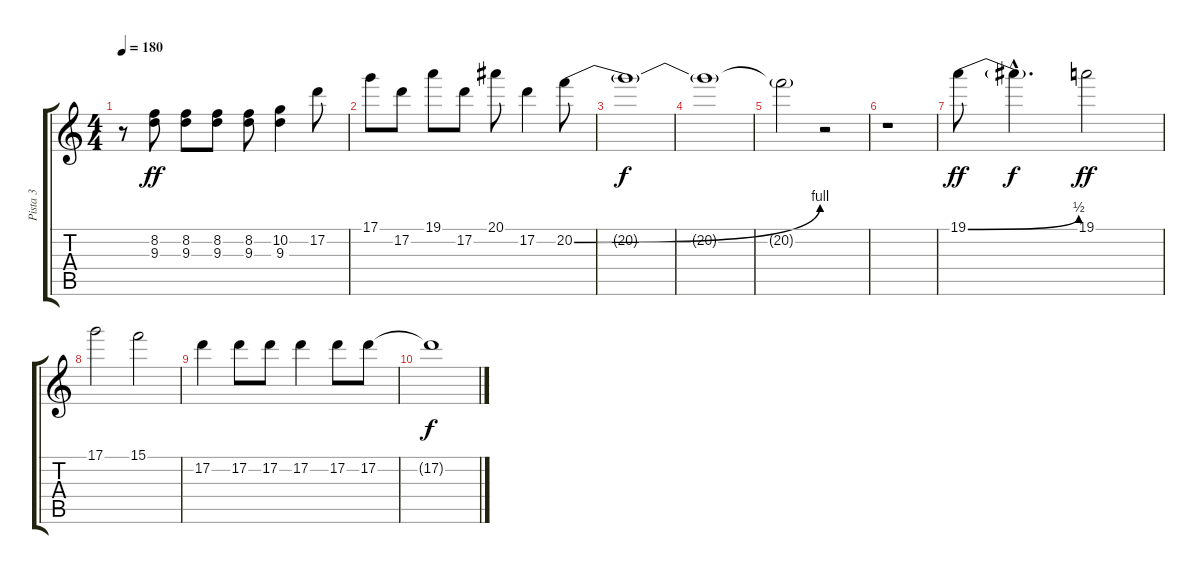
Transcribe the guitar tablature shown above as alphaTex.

\track ("Pista 3" "Pista 3") {instrument distortionguitar}
\staff {score tabs}
\tuning (D4 A3 F3 C3 G2 D2) {hide}
\ts (4 4)
\tempo 180
\clef g2
\ks c
r.8{dy ff} (8.2 9.3).8 (8.2 9.3).8 (8.2 9.3).8 (8.2 9.3).8 (10.2 9.3).4 17.2.8 |
17.1.8 17.2.8 19.1.8 17.2.8 20.1.8 17.2.4 20.2{be (bend 0 0 60 4)}.8 |
20.2{t}.1{dy f} |
20.2{t}.1 |
20.2{t}.2 r.2 |
r.1 |
19.1{be (bend 0 0 60 2)}.8{dy ff} 19.1{hac t}.4{d dy f} 19.1.2{dy ff} |
17.1.2 15.1.2 |
17.2.4 17.2.8 17.2.8 17.2.4 17.2.8 17.2.8 |
17.2{t}.1{dy f}
